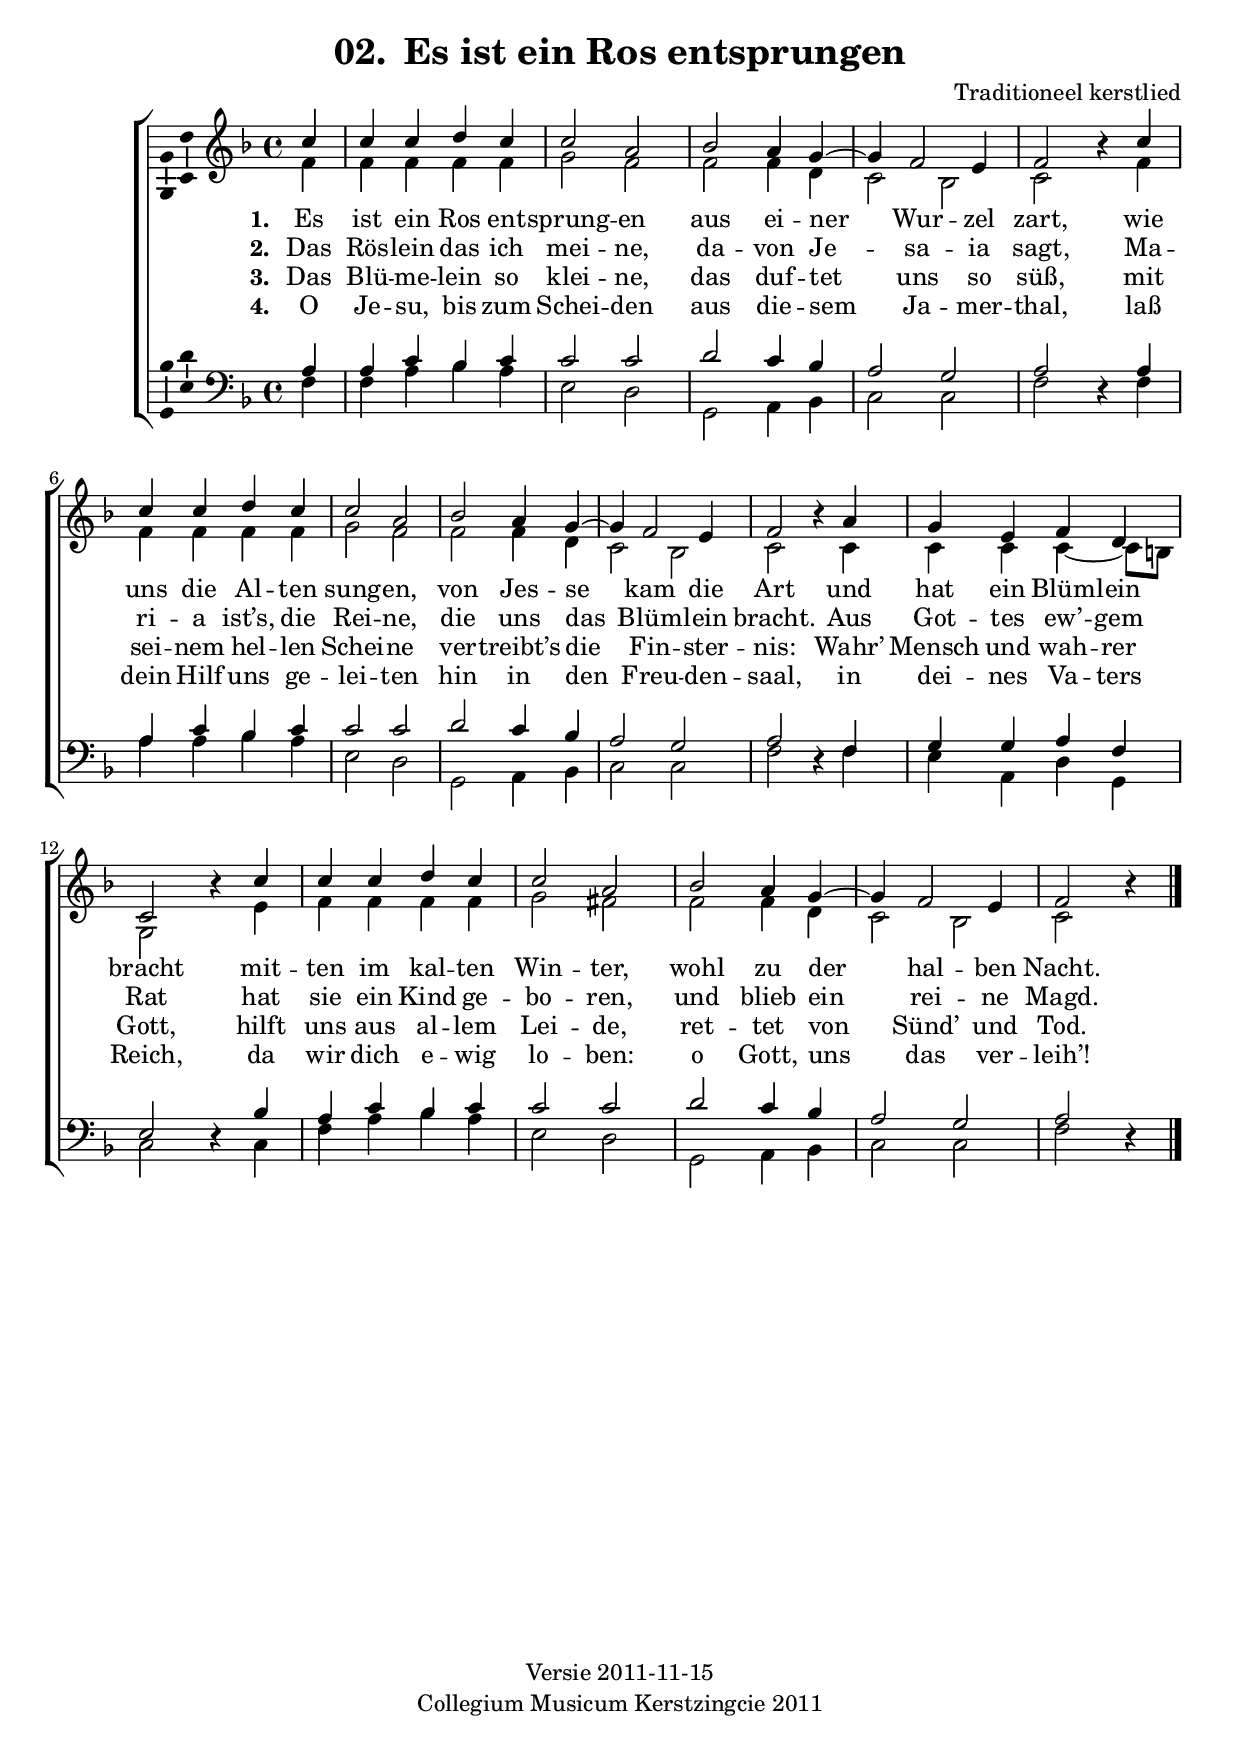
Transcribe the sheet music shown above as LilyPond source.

% vim: set fileformat=dos:
\version "2.12.3"

% vim: set fileformat=dos:
\version "2.12.3"

soprano = {
  \clef "treble" 
  \key f \major 
  \time 4/4 
  \partial 4 c''4 | % 1
  c''4 c''4 d''4 c''4 | % 2
  c''2 a'2 | % 3
  bes'2 a'4 g'4 ~ | % 4
  g'4 f'2 e'4 | % 5
  f'2 b'4\rest c''4 | % 6
  c''4 c''4 d''4 c''4 | % 7
  c''2 a'2 | % 8
  bes'2 a'4 g'4 ~ | % 9
  g'4 f'2 e'4 | \barNumberCheck #10
  f'2 b'4\rest a'4 | % 11
  g'4 e'4 f'4 d'4 | % 12
  c'2 b'4\rest c''4 | % 13
  c''4 c''4 d''4 c''4 | % 14
  c''2 a'2 | % 15
  bes'2 a'4 g'4 ~ | % 16
  g'4 f'2 e'4 | % 17
  f'2 b'4\rest
  \bar "|."
}

alto = {
  \clef "treble" 
  \key f \major 
  \time 4/4 
  \partial 4 f'4 | % 1
  f'4 f'4 f'4 f'4 | % 2
  g'2 f'2 | % 3
  f'2 f'4 d'4 | % 4
  c'2 bes2 | % 5
  c'2 s4 f'4 | % 6
  f'4 f'4 f'4 f'4 | % 7
  g'2 f'2 | % 8
  f'2 f'4 d'4 | % 9
  c'2 bes2 | \barNumberCheck #10
  c'2 s4 c'4 | % 11
  c'4 c'4 c'4 ~ c'8 [ b8 ] | % 12
  g2 s4 e'4 | % 13
  f'4 f'4 f'4 f'4 | % 14
  g'2 fis'2 | % 15
  f'2 f'4 d'4 | % 16
  c'2 bes2 | % 17
  c'2 s4 
}

tenor = {
  \clef "bass" 
  \key f \major 
  \time 4/4 
  \partial 4 a4 | % 1
  a4 c'4 bes4 c'4 | % 2
  c'2 c'2 | % 3
  d'2 c'4 bes4 | % 4
  a2 g2 | % 5
  a2 d4\rest a4 | % 6
  a4 c'4 bes4 c'4 | % 7
  c'2 c'2 | % 8
  d'2 c'4 bes4 | % 9
  a2 g2 | \barNumberCheck #10
  a2 d4\rest f4 | % 11
  g4 g4 a4 f4 | % 12
  e2 d4\rest bes4 | % 13
  a4 c'4 bes4 c'4 | % 14
  c'2 c'2 | % 15
  d'2 c'4 bes4 | % 16
  a2 g2 | % 17
  a2 d4\rest 
}

bass = {
  \clef "bass" 
  \key f \major 
  \time 4/4 
  \partial 4 f4 | % 1
  f4 a4 bes4 a4 | % 2
  e2 d2 | % 3
  g,2 a,4 bes,4 | % 4
  c2 c2 | % 5
  f2 s4 f4 | % 6
  a4 a4 bes4 a4 | % 7
  e2 d2 | % 8
  g,2 a,4 bes,4 | % 9
  c2 c2 | \barNumberCheck #10
  f2 s4 f4 | % 11
  e4 a,4 d4 g,4 | % 12
  c2 s4 c4 | % 13
  f4 a4 bes4 a4 | % 14
  e2 d2 | % 15
  g,2 a,4 bes,4 | % 16
  c2 c2 | % 17
  f2 s4 
}

verseOneNL = \lyricmode {
  \set stanza = "1. "
  Er is een roos ont -- lo -- ken 
  uit bar -- re win -- ter -- grond, 
  zo -- als er was ge -- spro -- ken 
  door der pro -- fe -- ten -- mond. 
  En Da -- vids oud ge -- slacht 
  is weer op -- nieuw gaan bloe -- ien 
  in "’t mid" -- den van de nacht. 
}

verseTwoNL = \lyricmode {
  \set stanza = "2. "
  Die roos van ons ver -- lan -- gen, 
  dat uit -- ver -- ko -- ren zaad, 
  is door een maagd ont -- van -- gen 
  uit Gods ver -- bor -- gen raad. 
  Ma -- ri -- a was be -- reid, 
  toen Ga -- bri -- "ël" haar groet -- te 
  in "’t mid" -- den van de tijd. 
}

verseThreeNL = \lyricmode {
  \set stanza = "3. "
  Die bloem van Gods be -- ha -- gen 
  heeft, naar Je -- sa -- ja sprak, 
  de win -- ter -- kou ver -- dra -- gen 
  als al -- ler -- dor -- ste tak. 
  O roos als bloed zo rood, 
  God komt zijn volk be -- zoe -- ken 
  in "’t mid" -- den van de dood. 
}

verseOneDE = \lyricmode {
  \set stanza = "1. "
  Es ist ein Ros ent -- sprung -- en
  aus ei -- ner Wur -- zel zart,
  wie uns die Al -- ten sung -- en,
  von Jes -- se kam die Art
  und hat ein Blüm -- lein bracht
  mit -- ten im kal -- ten Win -- ter,
  wohl zu der hal -- ben Nacht.
}

verseTwoDE = \lyricmode {
  \set stanza = "2. "
  Das Rös -- lein das ich mei -- ne,
  da -- von Je -- sa -- ia sagt,
  Ma -- ri -- a ist’s, die Rei -- ne,
  die uns das Blüm -- lein bracht. 
  Aus Got -- tes ew’ -- gem Rat
  hat sie ein Kind ge -- bo -- ren,
  und blieb ein rei -- ne Magd.
}

verseThreeDE = \lyricmode {
  \set stanza = "3. "
  Das Blü -- me -- lein so klei -- ne,
  das duf -- tet uns so süß,
  mit sei -- nem hel -- len Schei -- ne
  ver -- treibt’s die Fin -- ster -- nis:
  Wahr’ Mensch und wah -- rer Gott,
  hilft uns aus al -- lem Lei -- de,
  ret -- tet von Sünd’ und Tod.
}

verseFourDE = \lyricmode {
  \set stanza = "4. "
  O Je -- su, bis zum Schei -- den
  aus die -- sem Ja -- mer -- thal,
  laß dein Hilf uns ge -- lei -- ten
  hin in den Freu -- den -- saal,
  in dei -- nes Va -- ters Reich,
  da wir dich e -- wig lo -- ben:
  o Gott, uns das ver -- leih’!
}


nummer = "02. "

\header {
  title = \markup {\nummer "Es ist ein Ros entsprungen"}
  composer = "Traditioneel kerstlied"
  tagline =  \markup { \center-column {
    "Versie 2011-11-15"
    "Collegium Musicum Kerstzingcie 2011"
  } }
}

\score {
  \new ChoirStaff <<
    \new Staff = "upper" <<
      \clef "treble"
      \new Voice = "vSoprano" { 
        \override Ambitus #'X-offset = #2.0
        \voiceOne \soprano 
      }
      \new Voice = "vAlto" { \voiceTwo \alto }
    >>

    \new Lyrics \lyricsto "vSoprano" \verseOneDE
    \new Lyrics \lyricsto "vSoprano" \verseTwoDE
    \new Lyrics \lyricsto "vSoprano" \verseThreeDE
    \new Lyrics \lyricsto "vSoprano" \verseFourDE

    \new Staff = "lower" <<
      \clef "bass"
      \new Voice = "vTenor" { 
        \override Ambitus #'X-offset = #2.0
        \voiceOne \tenor 
      }
      \new Voice = "vBass" { \voiceTwo \bass }
    >>
  >>
  \layout { 
    % We can haz ambitus to display pitch range?
    \context { \Voice 
      \consists "Ambitus_engraver"
    }
  }
}
